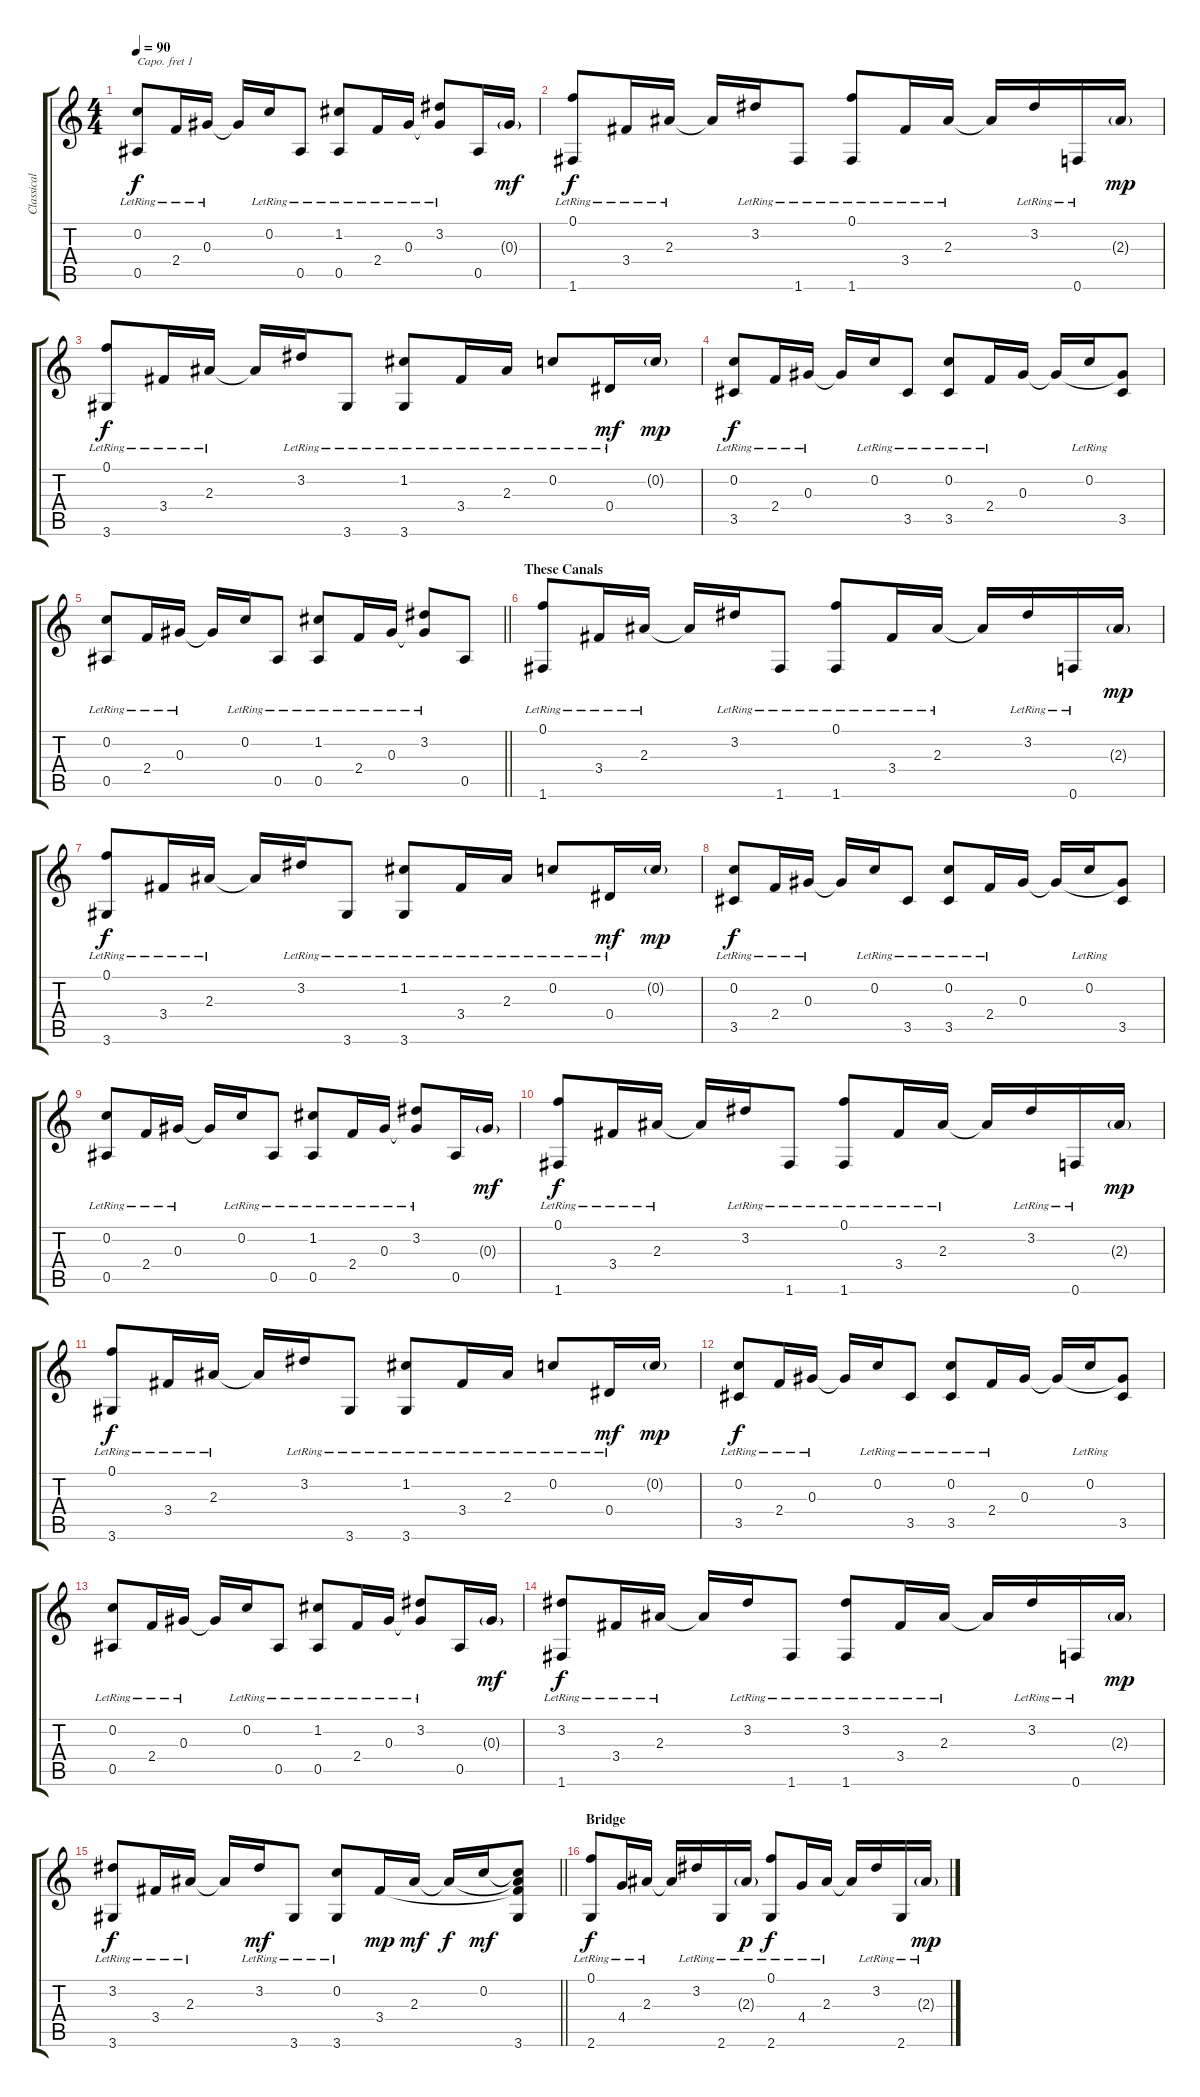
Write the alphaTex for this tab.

\track ("Classical Guitar (Eirik)" "Classical ") {instrument acousticguitarnylon}
\staff {score tabs}
\capo 1
\tuning (E4 B3 G3 D3 A2 E2) {hide}
\ts (4 4)
\tempo 90
\clef g2
\ks c
(0.2 0.5{lr}).8{dy f} 2.4{lr}.16 0.3{lr}.16 0.3{t}.16 0.2{lr}.16 0.5{lr}.8 (1.2{lr} 0.5{lr}).8 2.4{lr}.16 0.3{lr}.16 (3.2{lr} 0.3{t}).8 0.5.16 0.3{g}.16{dy mf} |
(0.1{lr} 1.6{lr}).8{dy f} 3.4{lr}.16 2.3{lr}.16 2.3{t}.16 3.2{lr}.16 1.6{lr}.8 (0.1{lr} 1.6{lr}).8 3.4{lr}.16 2.3{lr}.16 2.3{t}.16 3.2{lr}.16 0.6{lr}.16 2.3{g}.16{dy mp} |
(0.1{lr} 3.6{lr}).8{dy f} 3.4{lr}.16 2.3{lr}.16 2.3{t}.16 3.2{lr}.16 3.6{lr}.8 (1.2{lr} 3.6{lr}).8 3.4{lr}.16 2.3{lr}.16 0.2{lr}.8 0.4{lr}.16{dy mf} 0.2{g}.16{dy mp} |
(0.2{lr} 3.5{lr}).8{dy f} 2.4{lr}.16 0.3{lr}.16 0.3{t}.16 0.2{lr}.16 3.5{lr}.8 (0.2{lr} 3.5{lr}).8 2.4{lr}.16 0.3.16 0.3{t}.16 0.2{lr}.16 (0.3{t} 3.5).8 |
\barLineRight lightlight
(0.2 0.5{lr}).8 2.4{lr}.16 0.3{lr}.16 0.3{t}.16 0.2{lr}.16 0.5{lr}.8 (1.2{lr} 0.5{lr}).8 2.4{lr}.16 0.3{lr}.16 (3.2{lr} 0.3{t}).8 0.5.8 |
\section ("" "These Canals")
(0.1{lr} 1.6{lr}).8 3.4{lr}.16 2.3{lr}.16 2.3{t}.16 3.2{lr}.16 1.6{lr}.8 (0.1{lr} 1.6{lr}).8 3.4{lr}.16 2.3{lr}.16 2.3{t}.16 3.2{lr}.16 0.6{lr}.16 2.3{g}.16{dy mp} |
(0.1{lr} 3.6{lr}).8{dy f} 3.4{lr}.16 2.3{lr}.16 2.3{t}.16 3.2{lr}.16 3.6{lr}.8 (1.2{lr} 3.6{lr}).8 3.4{lr}.16 2.3{lr}.16 0.2{lr}.8 0.4{lr}.16{dy mf} 0.2{g}.16{dy mp} |
(0.2{lr} 3.5{lr}).8{dy f} 2.4{lr}.16 0.3{lr}.16 0.3{t}.16 0.2{lr}.16 3.5{lr}.8 (0.2{lr} 3.5{lr}).8 2.4{lr}.16 0.3.16 0.3{t}.16 0.2{lr}.16 (0.3{t} 3.5).8 |
(0.2 0.5{lr}).8 2.4{lr}.16 0.3{lr}.16 0.3{t}.16 0.2{lr}.16 0.5{lr}.8 (1.2{lr} 0.5{lr}).8 2.4{lr}.16 0.3{lr}.16 (3.2{lr} 0.3{t}).8 0.5.16 0.3{g}.16{dy mf} |
(0.1{lr} 1.6{lr}).8{dy f} 3.4{lr}.16 2.3{lr}.16 2.3{t}.16 3.2{lr}.16 1.6{lr}.8 (0.1{lr} 1.6{lr}).8 3.4{lr}.16 2.3{lr}.16 2.3{t}.16 3.2{lr}.16 0.6{lr}.16 2.3{g}.16{dy mp} |
(0.1{lr} 3.6{lr}).8{dy f} 3.4{lr}.16 2.3{lr}.16 2.3{t}.16 3.2{lr}.16 3.6{lr}.8 (1.2{lr} 3.6{lr}).8 3.4{lr}.16 2.3{lr}.16 0.2{lr}.8 0.4{lr}.16{dy mf} 0.2{g}.16{dy mp} |
(0.2{lr} 3.5{lr}).8{dy f} 2.4{lr}.16 0.3{lr}.16 0.3{t}.16 0.2{lr}.16 3.5{lr}.8 (0.2{lr} 3.5{lr}).8 2.4{lr}.16 0.3.16 0.3{t}.16 0.2{lr}.16 (0.3{t} 3.5).8 |
(0.2 0.5{lr}).8 2.4{lr}.16 0.3{lr}.16 0.3{t}.16 0.2{lr}.16 0.5{lr}.8 (1.2{lr} 0.5{lr}).8 2.4{lr}.16 0.3{lr}.16 (3.2{lr} 0.3{t}).8 0.5.16 0.3{g}.16{dy mf} |
(3.2{lr} 1.6{lr}).8{dy f} 3.4{lr}.16 2.3{lr}.16 2.3{t}.16 3.2{lr}.16 1.6{lr}.8 (3.2{lr} 1.6{lr}).8 3.4{lr}.16 2.3{lr}.16 2.3{t}.16 3.2{lr}.16 0.6{lr}.16 2.3{g}.16{dy mp} |
\barLineRight lightlight
(3.2{lr} 3.6{lr}).8{dy f} 3.4{lr}.16 2.3{lr}.16 2.3{t}.16 3.2{lr}.16{dy mf} 3.6{lr}.8 (0.2{lr} 3.6{lr}).8 3.4.16{dy mp} 2.3.16{dy mf} 2.3{t}.16{dy f} 0.2.16{dy mf} (0.2{t} 2.3{t} 3.4{t} 3.6).8 |
\section ("" "Bridge")
(0.1{lr} 2.6{lr}).8{dy f} 4.4{lr}.16 2.3{lr}.16 2.3{t}.16 3.2{lr}.16 2.6{lr}.16 2.3{g lr}.16{dy p} (0.1{lr} 2.6{lr}).8{dy f} 4.4{lr}.16 2.3{lr}.16 2.3{t}.16 3.2{lr}.16 2.6{lr}.16 2.3{g lr}.16{dy mp}
